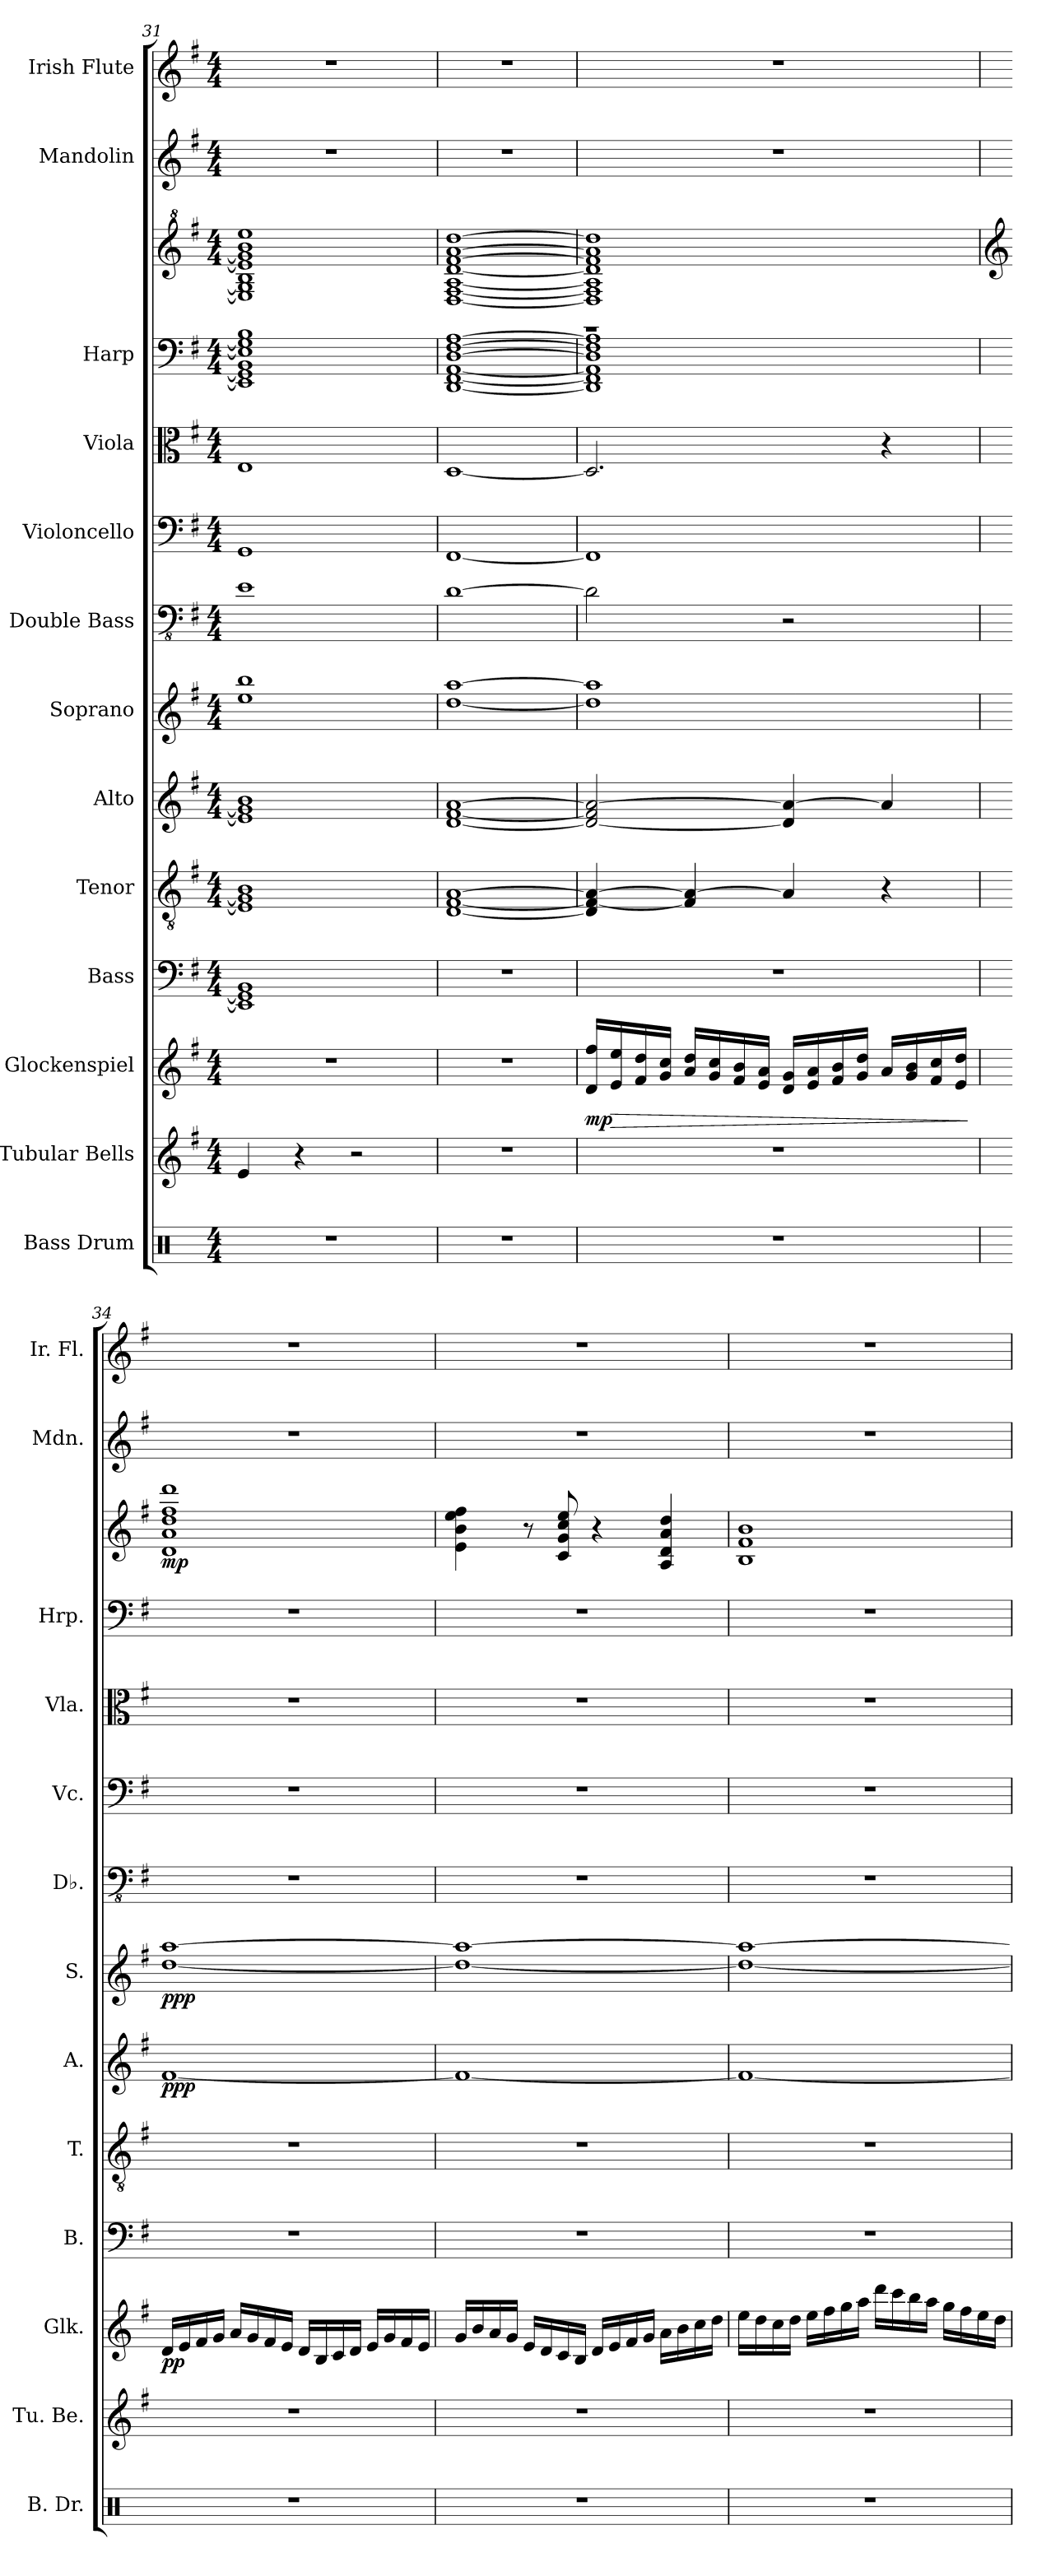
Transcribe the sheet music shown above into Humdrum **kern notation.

**kern	**kern	**kern	**dynam	**kern	**kern	**kern	**dynam	**kern	**dynam	**kern	**kern	**kern	**kern	**kern	**dynam	**kern	**kern
*part13	*part12	*part11	*part11	*part10	*part9	*part8	*part8	*part7	*part7	*part6	*part5	*part4	*part3	*part3	*part3	*part2	*part1
*staff14	*staff13	*staff12	*staff12	*staff11	*staff10	*staff9	*staff9	*staff8	*staff8	*staff7	*staff6	*staff5	*staff4	*staff3	*staff3/4	*staff2	*staff1
*I"Bass Drum	*I"Tubular Bells	*I"Glockenspiel	*	*I"Bass	*I"Tenor	*I"Alto	*	*I"Soprano	*	*I"Double Bass	*I"Violoncello	*I"Viola	*I"Harp	*	*	*I"Mandolin	*I"Irish Flute
*I'B. Dr.	*I'Tu. Be.	*I'Glk.	*	*I'B.	*I'T.	*I'A.	*	*I'S.	*	*I'Db.	*I'Vc.	*I'Vla.	*I'Hrp.	*	*	*I'Mdn.	*I'Ir. Fl.
*clefX	*clefG2	*clefG2	*	*clefF4	*clefGv2	*clefG2	*	*clefG2	*	*clefFv4	*clefF4	*clefC3	*clefF4	*clefG^2	*	*clefG2	*clefG2
*	*	*ITrd-14c-24	*	*	*	*	*	*	*	*ITrd7c12	*	*	*	*	*	*	*
*k[]	*k[f#]	*k[f#]	*	*k[f#]	*k[f#]	*k[f#]	*	*k[f#]	*	*k[f#]	*k[f#]	*k[f#]	*k[f#]	*k[f#]	*	*k[f#]	*k[f#]
*M4/4	*M4/4	*M4/4	*	*M4/4	*M4/4	*M4/4	*	*M4/4	*	*M4/4	*M4/4	*M4/4	*M4/4	*M4/4	*	*M4/4	*M4/4
=31	=31	=31	=31	=31	=31	=31	=31	=31	=31	=31	=31	=31	=31	=31	=31	=31	=31
1r	4e/	1r	.	1EE] 1GG] 1BB	1E] 1G] 1B	1e] 1g] 1b	.	1ee 1bb	.	1EE	1GG	1E	1EE] 1GG] 1BB 1E] 1G] 1B	1e] 1g] 1b 1ee] 1gg] 1bb 1eee	.	1r	1r
.	4r	.	.	.	.	.	.	.	.	.	.	.	.	.	.	.	.
.	2r	.	.	.	.	.	.	.	.	.	.	.	.	.	.	.	.
=32	=32	=32	=32	=32	=32	=32	=32	=32	=32	=32	=32	=32	=32	=32	=32	=32	=32
1r	1r	1r	.	1r	[1D [1F# [1A	[1d [1f# [1a	.	[1dd [1aa	.	[1DD	[1FF#	[1D	[1DD [1FF# [1AA [1D [1F# [1A	[1d [1f# [1a [1dd [1ff# [1aa [1ddd	.	1r	1r
!!LO:PB:g=z
=33	=33	=33	=33	=33	=33	=33	=33	=33	=33	=33	=33	=33	=33	=33	=33	=33	=33
*	*	*	*	*	*	*	*	*	*	*	*	*	*	*^	*	*	*
!	!	!	!LO:DY:b	!	!	!	!	!	!	!	!	!	!	!	!	!LO:DY:b	!	!
1r	1r	16ddd/ 16ffff#/LL	mp	1r	4D/] 4F#/_ 4A/_	2d/_ 2f#/] 2a/_	.	1dd] 1aa]	.	2DD\]	1FF#]	2.D/]	1DD] 1FF#] 1AA] 1D] 1F#] 1A]	1d] 1f#] 1a] 1dd] 1ff#] 1aa] 1ddd]	1r	fff	1r	1r
!	!	!	!LO:HP:b	!	!	!	!	!	!	!	!	!	!	!	!	!	!	!
.	.	16eee/ 16eeee/	>	.	.	.	.	.	.	.	.	.	.	.	.	.	.	.
.	.	16fff#/ 16dddd/	.	.	.	.	.	.	.	.	.	.	.	.	.	.	.	.
.	.	16ggg/ 16cccc/JJ	.	.	.	.	.	.	.	.	.	.	.	.	.	.	.	.
.	.	16aaa/ 16dddd/LL	.	.	4F#/] 4A/_	.	.	.	.	.	.	.	.	.	.	.	.	.
.	.	16ggg/ 16cccc/	.	.	.	.	.	.	.	.	.	.	.	.	.	.	.	.
.	.	16fff#/ 16bbb/	.	.	.	.	.	.	.	.	.	.	.	.	.	.	.	.
.	.	16eee/ 16aaa/JJ	.	.	.	.	.	.	.	.	.	.	.	.	.	.	.	.
.	.	16ddd/ 16ggg/LL	.	.	4A/]	4d/] 4a/_	.	.	.	2r	.	.	.	.	.	.	.	.
.	.	16eee/ 16aaa/	.	.	.	.	.	.	.	.	.	.	.	.	.	.	.	.
.	.	16fff#/ 16bbb/	.	.	.	.	.	.	.	.	.	.	.	.	.	.	.	.
.	.	16ggg/ 16dddd/JJ	.	.	.	.	.	.	.	.	.	.	.	.	.	.	.	.
.	.	16aaa/LL	.	.	4r	4a/]	.	.	.	.	.	4r	.	.	.	.	.	.
.	.	16ggg/ 16bbb/	.	.	.	.	.	.	.	.	.	.	.	.	.	.	.	.
.	.	16fff#/ 16cccc/	.	.	.	.	.	.	.	.	.	.	.	.	.	.	.	.
.	.	16eee/ 16dddd/JJ	.	.	.	.	.	.	.	.	.	.	.	.	.	.	.	.
*	*	*	*	*	*	*	*	*	*	*	*	*	*	*v	*v	*	*	*
.	.	.	]	.	.	.	.	.	.	.	.	.	.	.	.	.	.
=34	=34	=34	=34	=34	=34	=34	=34	=34	=34	=34	=34	=34	=34	=34	=34	=34	=34
*	*	*	*	*	*	*	*	*	*	*	*	*	*	*clefG2	*	*	*
*	*	*	*	*	*	*	*	*	*	*	*	*	*	*	*	*	*MM125
!	!	!	!LO:DY:b	!	!	!	!LO:DY:b	!	!LO:DY:b	!	!	!	!	!	!LO:DY:b	!	!
1r	1r	16ddd/LL	pp	1r	1r	[1f#	ppp	[1dd [1aa	ppp	1r	1r	1r	1r	1d 1a 1dd 1ff# 1ddd	mp	1r	1r
.	.	16eee/	.	.	.	.	.	.	.	.	.	.	.	.	.	.	.
.	.	16fff#/	.	.	.	.	.	.	.	.	.	.	.	.	.	.	.
.	.	16ggg/JJ	.	.	.	.	.	.	.	.	.	.	.	.	.	.	.
.	.	16aaa/LL	.	.	.	.	.	.	.	.	.	.	.	.	.	.	.
.	.	16ggg/	.	.	.	.	.	.	.	.	.	.	.	.	.	.	.
.	.	16fff#/	.	.	.	.	.	.	.	.	.	.	.	.	.	.	.
.	.	16eee/JJ	.	.	.	.	.	.	.	.	.	.	.	.	.	.	.
.	.	16ddd/LL	.	.	.	.	.	.	.	.	.	.	.	.	.	.	.
.	.	16bb/	.	.	.	.	.	.	.	.	.	.	.	.	.	.	.
.	.	16ccc/	.	.	.	.	.	.	.	.	.	.	.	.	.	.	.
.	.	16ddd/JJ	.	.	.	.	.	.	.	.	.	.	.	.	.	.	.
.	.	16eee/LL	.	.	.	.	.	.	.	.	.	.	.	.	.	.	.
.	.	16ggg/	.	.	.	.	.	.	.	.	.	.	.	.	.	.	.
.	.	16fff#/	.	.	.	.	.	.	.	.	.	.	.	.	.	.	.
.	.	16eee/JJ	.	.	.	.	.	.	.	.	.	.	.	.	.	.	.
!!LO:PB:g=z
=35	=35	=35	=35	=35	=35	=35	=35	=35	=35	=35	=35	=35	=35	=35	=35	=35	=35
1r	1r	16ggg/LL	.	1r	1r	1f#_	.	1dd_ 1aa_	.	1r	1r	1r	1r	4e\ 4b\ 4ee\ 4ff#\	.	1r	1r
.	.	16bbb/	.	.	.	.	.	.	.	.	.	.	.	.	.	.	.
.	.	16aaa/	.	.	.	.	.	.	.	.	.	.	.	.	.	.	.
.	.	16ggg/JJ	.	.	.	.	.	.	.	.	.	.	.	.	.	.	.
.	.	16eee/LL	.	.	.	.	.	.	.	.	.	.	.	8r	.	.	.
.	.	16ddd/	.	.	.	.	.	.	.	.	.	.	.	.	.	.	.
.	.	16ccc/	.	.	.	.	.	.	.	.	.	.	.	8c/ 8g/ 8cc/ 8ee/	.	.	.
.	.	16bb/JJ	.	.	.	.	.	.	.	.	.	.	.	.	.	.	.
.	.	16ddd/LL	.	.	.	.	.	.	.	.	.	.	.	4r	.	.	.
.	.	16eee/	.	.	.	.	.	.	.	.	.	.	.	.	.	.	.
.	.	16fff#/	.	.	.	.	.	.	.	.	.	.	.	.	.	.	.
.	.	16ggg/JJ	.	.	.	.	.	.	.	.	.	.	.	.	.	.	.
.	.	16aaa\LL	.	.	.	.	.	.	.	.	.	.	.	4A/ 4d/ 4a/ 4dd/	.	.	.
.	.	16bbb\	.	.	.	.	.	.	.	.	.	.	.	.	.	.	.
.	.	16cccc\	.	.	.	.	.	.	.	.	.	.	.	.	.	.	.
.	.	16dddd\JJ	.	.	.	.	.	.	.	.	.	.	.	.	.	.	.
=36	=36	=36	=36	=36	=36	=36	=36	=36	=36	=36	=36	=36	=36	=36	=36	=36	=36
1r	1r	16eeee\LL	.	1r	1r	1f#_	.	1dd_ 1aa_	.	1r	1r	1r	1r	1B 1f# 1b	.	1r	1r
.	.	16dddd\	.	.	.	.	.	.	.	.	.	.	.	.	.	.	.
.	.	16cccc\	.	.	.	.	.	.	.	.	.	.	.	.	.	.	.
.	.	16dddd\JJ	.	.	.	.	.	.	.	.	.	.	.	.	.	.	.
.	.	16eeee\LL	.	.	.	.	.	.	.	.	.	.	.	.	.	.	.
.	.	16ffff#\	.	.	.	.	.	.	.	.	.	.	.	.	.	.	.
.	.	16gggg\	.	.	.	.	.	.	.	.	.	.	.	.	.	.	.
.	.	16aaaa\JJ	.	.	.	.	.	.	.	.	.	.	.	.	.	.	.
.	.	16ddddd\LL	.	.	.	.	.	.	.	.	.	.	.	.	.	.	.
.	.	16ccccc\	.	.	.	.	.	.	.	.	.	.	.	.	.	.	.
.	.	16bbbb\	.	.	.	.	.	.	.	.	.	.	.	.	.	.	.
.	.	16aaaa\JJ	.	.	.	.	.	.	.	.	.	.	.	.	.	.	.
.	.	16gggg\LL	.	.	.	.	.	.	.	.	.	.	.	.	.	.	.
.	.	16ffff#\	.	.	.	.	.	.	.	.	.	.	.	.	.	.	.
.	.	16eeee\	.	.	.	.	.	.	.	.	.	.	.	.	.	.	.
.	.	16dddd\JJ	.	.	.	.	.	.	.	.	.	.	.	.	.	.	.
=	=	=	=	=	=	=	=	=	=	=	=	=	=	=	=	=	=
*-	*-	*-	*-	*-	*-	*-	*-	*-	*-	*-	*-	*-	*-	*-	*-	*-	*-
